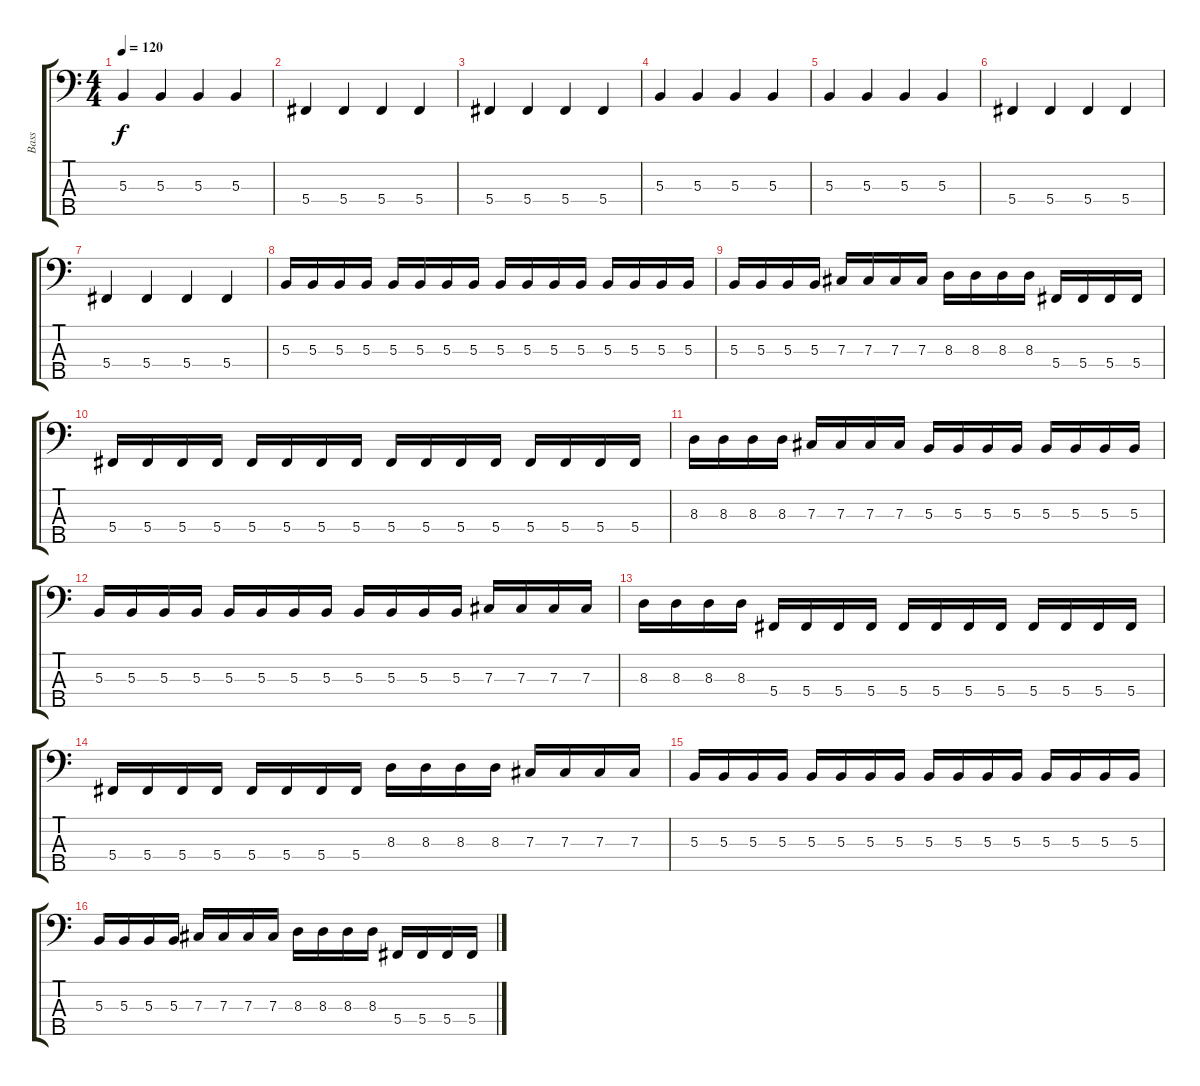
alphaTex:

\track ("Bass" "Bass") {instrument electricbasspick}
\staff {score tabs}
\tuning (E2 B1 Gb1 Db1 Ab0) {hide}
\ts (4 4)
\tempo 120
\clef f4
\ks c
5.3.4{dy f} 5.3.4 5.3.4 5.3.4 |
5.4.4 5.4.4 5.4.4 5.4.4 |
5.4.4 5.4.4 5.4.4 5.4.4 |
5.3.4 5.3.4 5.3.4 5.3.4 |
5.3.4 5.3.4 5.3.4 5.3.4 |
5.4.4 5.4.4 5.4.4 5.4.4 |
5.4.4 5.4.4 5.4.4 5.4.4 |
5.3.16 5.3.16 5.3.16 5.3.16 5.3.16 5.3.16 5.3.16 5.3.16 5.3.16 5.3.16 5.3.16 5.3.16 5.3.16 5.3.16 5.3.16 5.3.16 |
5.3.16 5.3.16 5.3.16 5.3.16 7.3.16 7.3.16 7.3.16 7.3.16 8.3.16 8.3.16 8.3.16 8.3.16 5.4.16 5.4.16 5.4.16 5.4.16 |
5.4.16 5.4.16 5.4.16 5.4.16 5.4.16 5.4.16 5.4.16 5.4.16 5.4.16 5.4.16 5.4.16 5.4.16 5.4.16 5.4.16 5.4.16 5.4.16 |
8.3.16 8.3.16 8.3.16 8.3.16 7.3.16 7.3.16 7.3.16 7.3.16 5.3.16 5.3.16 5.3.16 5.3.16 5.3.16 5.3.16 5.3.16 5.3.16 |
5.3.16 5.3.16 5.3.16 5.3.16 5.3.16 5.3.16 5.3.16 5.3.16 5.3.16 5.3.16 5.3.16 5.3.16 7.3.16 7.3.16 7.3.16 7.3.16 |
8.3.16 8.3.16 8.3.16 8.3.16 5.4.16 5.4.16 5.4.16 5.4.16 5.4.16 5.4.16 5.4.16 5.4.16 5.4.16 5.4.16 5.4.16 5.4.16 |
5.4.16 5.4.16 5.4.16 5.4.16 5.4.16 5.4.16 5.4.16 5.4.16 8.3.16 8.3.16 8.3.16 8.3.16 7.3.16 7.3.16 7.3.16 7.3.16 |
5.3.16 5.3.16 5.3.16 5.3.16 5.3.16 5.3.16 5.3.16 5.3.16 5.3.16 5.3.16 5.3.16 5.3.16 5.3.16 5.3.16 5.3.16 5.3.16 |
5.3.16 5.3.16 5.3.16 5.3.16 7.3.16 7.3.16 7.3.16 7.3.16 8.3.16 8.3.16 8.3.16 8.3.16 5.4.16 5.4.16 5.4.16 5.4.16
